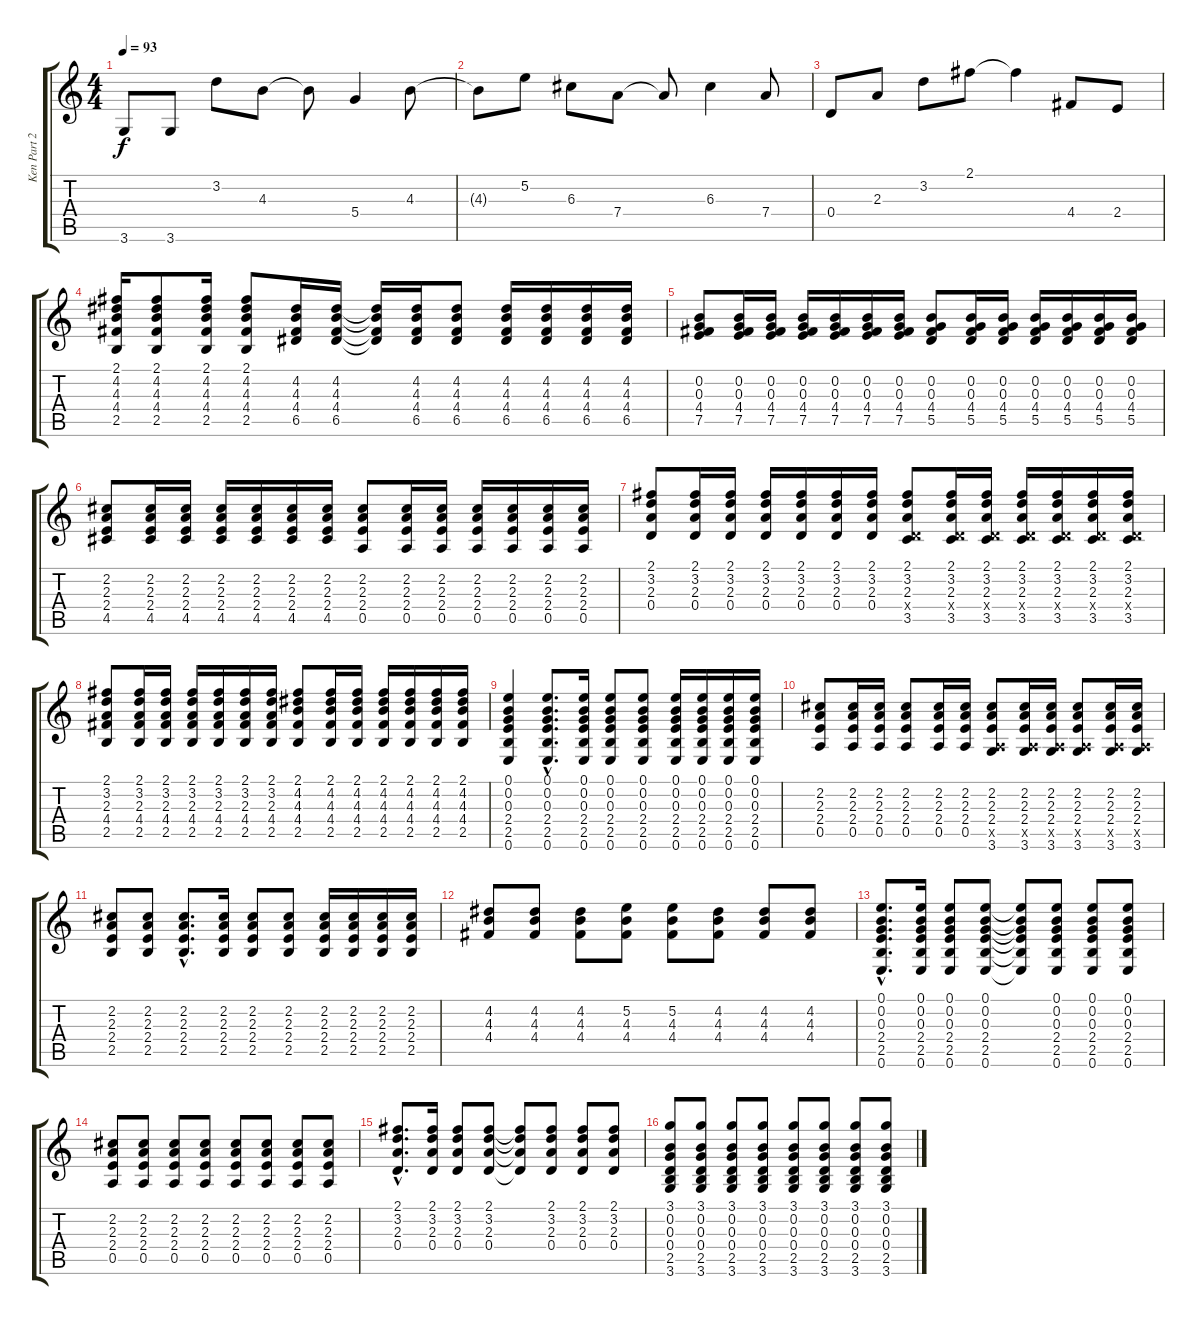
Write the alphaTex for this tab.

\track ("Ken Part 2" "Ken Part 2") {instrument acousticguitarnylon}
\staff {score tabs}
\tuning (E4 B3 G3 D3 A2 E2) {hide}
\ts (4 4)
\tempo 93
\clef g2
\ks c
3.6.8{dy f} 3.6.8 3.2.8 4.3.8 4.3{t}.8 5.4.4 4.3.8 |
4.3{t}.8 5.2.8 6.3.8 7.4.8 7.4{t}.8 6.3.4 7.4.8 |
0.4.8 2.3.8 3.2.8 2.1.8 2.1{t}.4 4.4.8 2.4.8 |
(2.1 4.2 4.3 4.4 2.5).16 (2.1 4.2 4.3 4.4 2.5).8 (2.1 4.2 4.3 4.4 2.5).16 (2.1 4.2 4.3 4.4 2.5).8 (4.2 4.3 4.4 6.5).16 (4.2 4.3 4.4 6.5).16 (4.2{t} 4.3{t} 4.4{t} 6.5{t}).16 (4.2 4.3 4.4 6.5).16 (4.2 4.3 4.4 6.5).8 (4.2 4.3 4.4 6.5).16 (4.2 4.3 4.4 6.5).16 (4.2 4.3 4.4 6.5).16 (4.2 4.3 4.4 6.5).16 |
(0.2 0.3 4.4 7.5).8 (0.2 0.3 4.4 7.5).16 (0.2 0.3 4.4 7.5).16 (0.2 0.3 4.4 7.5).16 (0.2 0.3 4.4 7.5).16 (0.2 0.3 4.4 7.5).16 (0.2 0.3 4.4 7.5).16 (0.2 0.3 4.4 5.5).8 (0.2 0.3 4.4 5.5).16 (0.2 0.3 4.4 5.5).16 (0.2 0.3 4.4 5.5).16 (0.2 0.3 4.4 5.5).16 (0.2 0.3 4.4 5.5).16 (0.2 0.3 4.4 5.5).16 |
(2.2 2.3 2.4 4.5).8 (2.2 2.3 2.4 4.5).16 (2.2 2.3 2.4 4.5).16 (2.2 2.3 2.4 4.5).16 (2.2 2.3 2.4 4.5).16 (2.2 2.3 2.4 4.5).16 (2.2 2.3 2.4 4.5).16 (2.2 2.3 2.4 0.5).8 (2.2 2.3 2.4 0.5).16 (2.2 2.3 2.4 0.5).16 (2.2 2.3 2.4 0.5).16 (2.2 2.3 2.4 0.5).16 (2.2 2.3 2.4 0.5).16 (2.2 2.3 2.4 0.5).16 |
(2.1 3.2 2.3 0.4).8 (2.1 3.2 2.3 0.4).16 (2.1 3.2 2.3 0.4).16 (2.1 3.2 2.3 0.4).16 (2.1 3.2 2.3 0.4).16 (2.1 3.2 2.3 0.4).16 (2.1 3.2 2.3 0.4).16 (2.1 3.2 2.3 0.4{x} 3.5).8 (2.1 3.2 2.3 0.4{x} 3.5).16 (2.1 3.2 2.3 0.4{x} 3.5).16 (2.1 3.2 2.3 0.4{x} 3.5).16 (2.1 3.2 2.3 0.4{x} 3.5).16 (2.1 3.2 2.3 0.4{x} 3.5).16 (2.1 3.2 2.3 0.4{x} 3.5).16 |
(2.1 3.2 2.3 4.4 2.5).8 (2.1 3.2 2.3 4.4 2.5).16 (2.1 3.2 2.3 4.4 2.5).16 (2.1 3.2 2.3 4.4 2.5).16 (2.1 3.2 2.3 4.4 2.5).16 (2.1 3.2 2.3 4.4 2.5).16 (2.1 3.2 2.3 4.4 2.5).16 (2.1 4.2 4.3 4.4 2.5).8 (2.1 4.2 4.3 4.4 2.5).16 (2.1 4.2 4.3 4.4 2.5).16 (2.1 4.2 4.3 4.4 2.5).16 (2.1 4.2 4.3 4.4 2.5).16 (2.1 4.2 4.3 4.4 2.5).16 (2.1 4.2 4.3 4.4 2.5).16 |
(0.1 0.2 0.3 2.4 2.5 0.6).4 (0.1{hac} 0.2{hac} 0.3{hac} 2.4{hac} 2.5{hac} 0.6{hac}).8{d} (0.1 0.2 0.3 2.4 2.5 0.6).16 (0.1 0.2 0.3 2.4 2.5 0.6).8 (0.1 0.2 0.3 2.4 2.5 0.6).8 (0.1 0.2 0.3 2.4 2.5 0.6).16 (0.1 0.2 0.3 2.4 2.5 0.6).16 (0.1 0.2 0.3 2.4 2.5 0.6).16 (0.1 0.2 0.3 2.4 2.5 0.6).16 |
(2.2 2.3 2.4 0.5).8 (2.2 2.3 2.4 0.5).16 (2.2 2.3 2.4 0.5).16 (2.2 2.3 2.4 0.5).8 (2.2 2.3 2.4 0.5).16 (2.2 2.3 2.4 0.5).16 (2.2 2.3 2.4 0.5{x} 3.6).8 (2.2 2.3 2.4 0.5{x} 3.6).16 (2.2 2.3 2.4 0.5{x} 3.6).16 (2.2 2.3 2.4 0.5{x} 3.6).8 (2.2 2.3 2.4 0.5{x} 3.6).16 (2.2 2.3 2.4 0.5{x} 3.6).16 |
(2.2 2.3 2.4 2.5).8 (2.2 2.3 2.4 2.5).8 (2.2{hac} 2.3{hac} 2.4{hac} 2.5{hac}).8{d} (2.2 2.3 2.4 2.5).16 (2.2 2.3 2.4 2.5).8 (2.2 2.3 2.4 2.5).8 (2.2 2.3 2.4 2.5).16 (2.2 2.3 2.4 2.5).16 (2.2 2.3 2.4 2.5).16 (2.2 2.3 2.4 2.5).16 |
(4.2 4.3 4.4).8 (4.2 4.3 4.4).8 (4.2 4.3 4.4).8 (5.2 4.3 4.4).8 (5.2 4.3 4.4).8 (4.2 4.3 4.4).8 (4.2 4.3 4.4).8 (4.2 4.3 4.4).8 |
(0.1{hac} 0.2{hac} 0.3{hac} 2.4{hac} 2.5{hac} 0.6{hac}).8{d} (0.1 0.2 0.3 2.4 2.5 0.6).16 (0.1 0.2 0.3 2.4 2.5 0.6).8 (0.1 0.2 0.3 2.4 2.5 0.6).8 (0.1{t} 0.2{t} 0.3{t} 2.4{t} 2.5{t} 0.6{t}).8 (0.1 0.2 0.3 2.4 2.5 0.6).8 (0.1 0.2 0.3 2.4 2.5 0.6).8 (0.1 0.2 0.3 2.4 2.5 0.6).8 |
(2.2 2.3 2.4 0.5).8 (2.2 2.3 2.4 0.5).8 (2.2 2.3 2.4 0.5).8 (2.2 2.3 2.4 0.5).8 (2.2 2.3 2.4 0.5).8 (2.2 2.3 2.4 0.5).8 (2.2 2.3 2.4 0.5).8 (2.2 2.3 2.4 0.5).8 |
(2.1{hac} 3.2{hac} 2.3{hac} 0.4{hac}).8{d} (2.1 3.2 2.3 0.4).16 (2.1 3.2 2.3 0.4).8 (2.1 3.2 2.3 0.4).8 (2.1{t} 3.2{t} 2.3{t} 0.4{t}).8 (2.1 3.2 2.3 0.4).8 (2.1 3.2 2.3 0.4).8 (2.1 3.2 2.3 0.4).8 |
(3.1 0.2 0.3 0.4 2.5 3.6).8 (3.1 0.2 0.3 0.4 2.5 3.6).8 (3.1 0.2 0.3 0.4 2.5 3.6).8 (3.1 0.2 0.3 0.4 2.5 3.6).8 (3.1 0.2 0.3 0.4 2.5 3.6).8 (3.1 0.2 0.3 0.4 2.5 3.6).8 (3.1 0.2 0.3 0.4 2.5 3.6).8 (3.1 0.2 0.3 0.4 2.5 3.6).8
